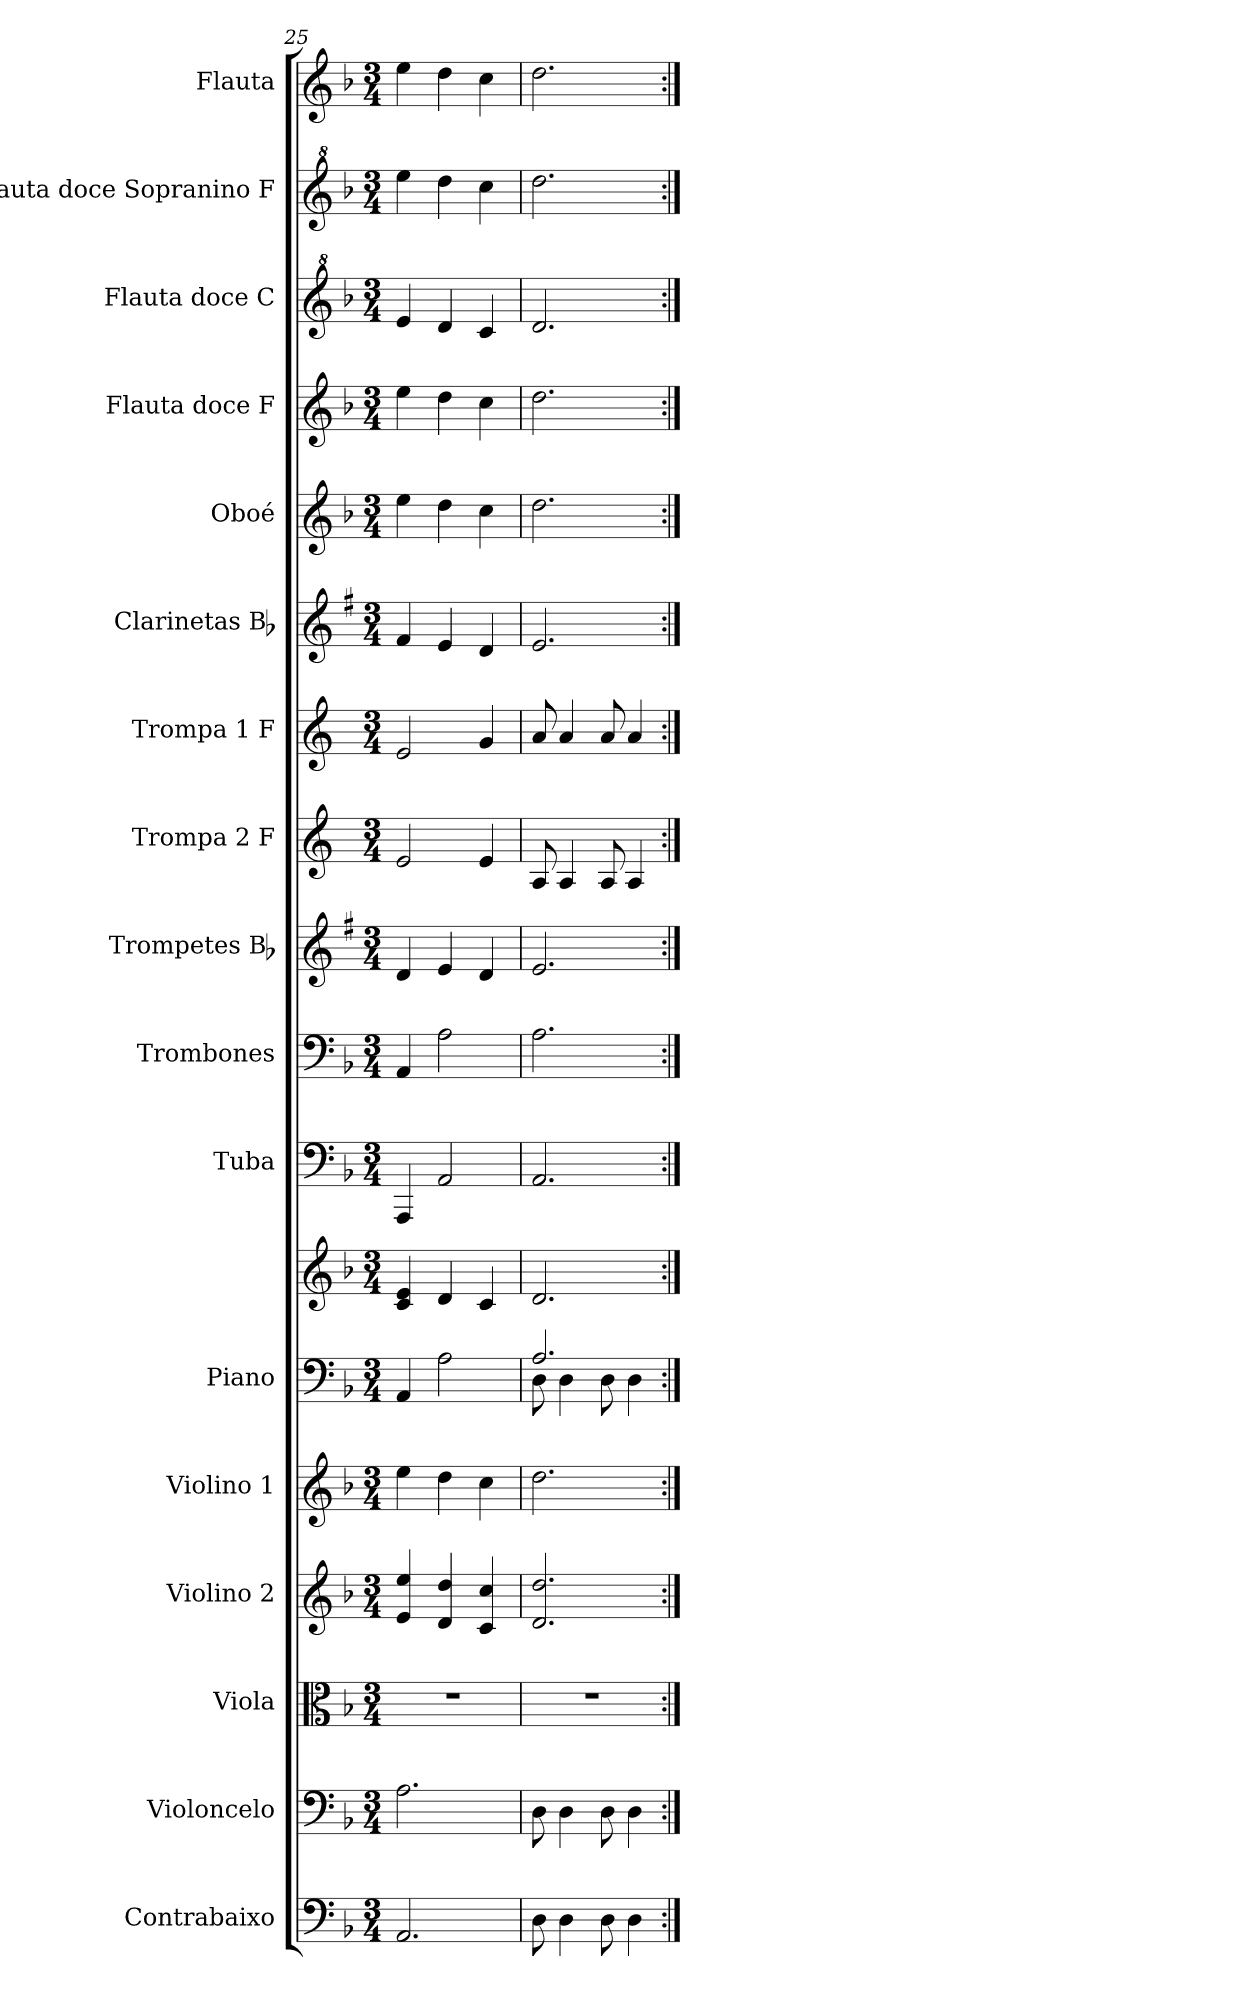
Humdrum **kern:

**kern	**kern	**kern	**kern	**kern	**kern	**kern	**kern	**kern	**kern	**kern	**kern	**kern	**kern	**kern	**kern	**kern	**kern
*part17	*part16	*part15	*part14	*part13	*part12	*part12	*part11	*part10	*part9	*part8	*part7	*part6	*part5	*part4	*part3	*part2	*part1
*staff18	*staff17	*staff16	*staff15	*staff14	*staff13	*staff12	*staff11	*staff10	*staff9	*staff8	*staff7	*staff6	*staff5	*staff4	*staff3	*staff2	*staff1
*I"Contrabaixo	*I"Violoncelo	*I"Viola	*I"Violino 2	*I"Violino 1	*I"Piano	*	*I"Tuba	*I"Trombones	*I"Trompetes Bb	*I"Trompa 2  F	*I"Trompa 1 F	*I"Clarinetas Bb	*I"Oboé	*I"Flauta doce F	*I"Flauta doce  C	*I"Flauta doce  Sopranino F	*I"Flauta
*I'Cb.	*I'Vc.	*I'Vla.	*I'Vln. 2	*I'Vln. 1	*I'Pno	*	*I'Tba.	*I'Tbn.	*I'Tpt.	*	*	*I'Cl.	*I'Ob.	*	*	*I'Fl. d. sop.	*I'Fl.
*clefF4	*clefF4	*clefC3	*clefG2	*clefG2	*clefF4	*clefG2	*clefF4	*clefF4	*clefG2	*clefG2	*clefG2	*clefG2	*clefG2	*clefG2	*clefG^2	*clefG^2	*clefG2
*ITrd7c12	*	*	*	*	*	*	*	*	*ITrd1c2	*ITrd4c7	*ITrd4c7	*ITrd1c2	*	*	*ITrd-7c-12	*ITrd-7c-12	*
*k[b-]	*k[b-]	*k[b-]	*k[b-]	*k[b-]	*k[b-]	*k[b-]	*k[b-]	*k[b-]	*k[b-]	*k[b-]	*k[b-]	*k[b-]	*k[b-]	*k[b-]	*k[b-]	*k[b-]	*k[b-]
*F:	*F:	*F:	*F:	*F:	*F:	*F:	*F:	*F:	*F:	*	*	*F:	*F:	*F:	*F:	*F:	*F:
*M3/4	*M3/4	*M3/4	*M3/4	*M3/4	*M3/4	*M3/4	*M3/4	*M3/4	*M3/4	*M3/4	*M3/4	*M3/4	*M3/4	*M3/4	*M3/4	*M3/4	*M3/4
=25	=25	=25	=25	=25	=25	=25	=25	=25	=25	=25	=25	=25	=25	=25	=25	=25	=25
2.AAA/	2.A\	2.r	4e/ 4ee/	4ee\	4AA/	4c/ 4e/	4AAA/	4AA/	4c/	2A/	2A/	4e/	4ee\	4ee\	4eee/	4eeee\	4ee\
.	.	.	4d/ 4dd/	4dd\	2A\	4d/	2AA/	2A\	4d/	.	.	4d/	4dd\	4dd\	4ddd/	4dddd\	4dd\
.	.	.	4c/ 4cc/	4cc\	.	4c/	.	.	4c/	4A/	4c/	4c/	4cc\	4cc\	4ccc/	4cccc\	4cc\
=26	=26	=26	=26	=26	=26	=26	=26	=26	=26	=26	=26	=26	=26	=26	=26	=26	=26
*	*	*	*	*	*^	*	*	*	*	*	*	*	*	*	*	*	*
8DD\	8D\	2.r	2.d/ 2.dd/	2.dd\	2.A/	8D\	2.d/	2.AA/	2.A\	2.d/	8D/	8d/	2.d/	2.dd\	2.dd\	2.ddd/	2.dddd\	2.dd\
4DD\	4D\	.	.	.	.	4D\	.	.	.	.	4D/	4d/	.	.	.	.	.	.
8DD\	8D\	.	.	.	.	8D\	.	.	.	.	8D/	8d/	.	.	.	.	.	.
4DD\	4D\	.	.	.	.	4D\	.	.	.	.	4D/	4d/	.	.	.	.	.	.
*	*	*	*	*	*v	*v	*	*	*	*	*	*	*	*	*	*	*	*
=:|!	=:|!	=:|!	=:|!	=:|!	=:|!	=:|!	=:|!	=:|!	=:|!	=:|!	=:|!	=:|!	=:|!	=:|!	=:|!	=:|!	=:|!
*-	*-	*-	*-	*-	*-	*-	*-	*-	*-	*-	*-	*-	*-	*-	*-	*-	*-
